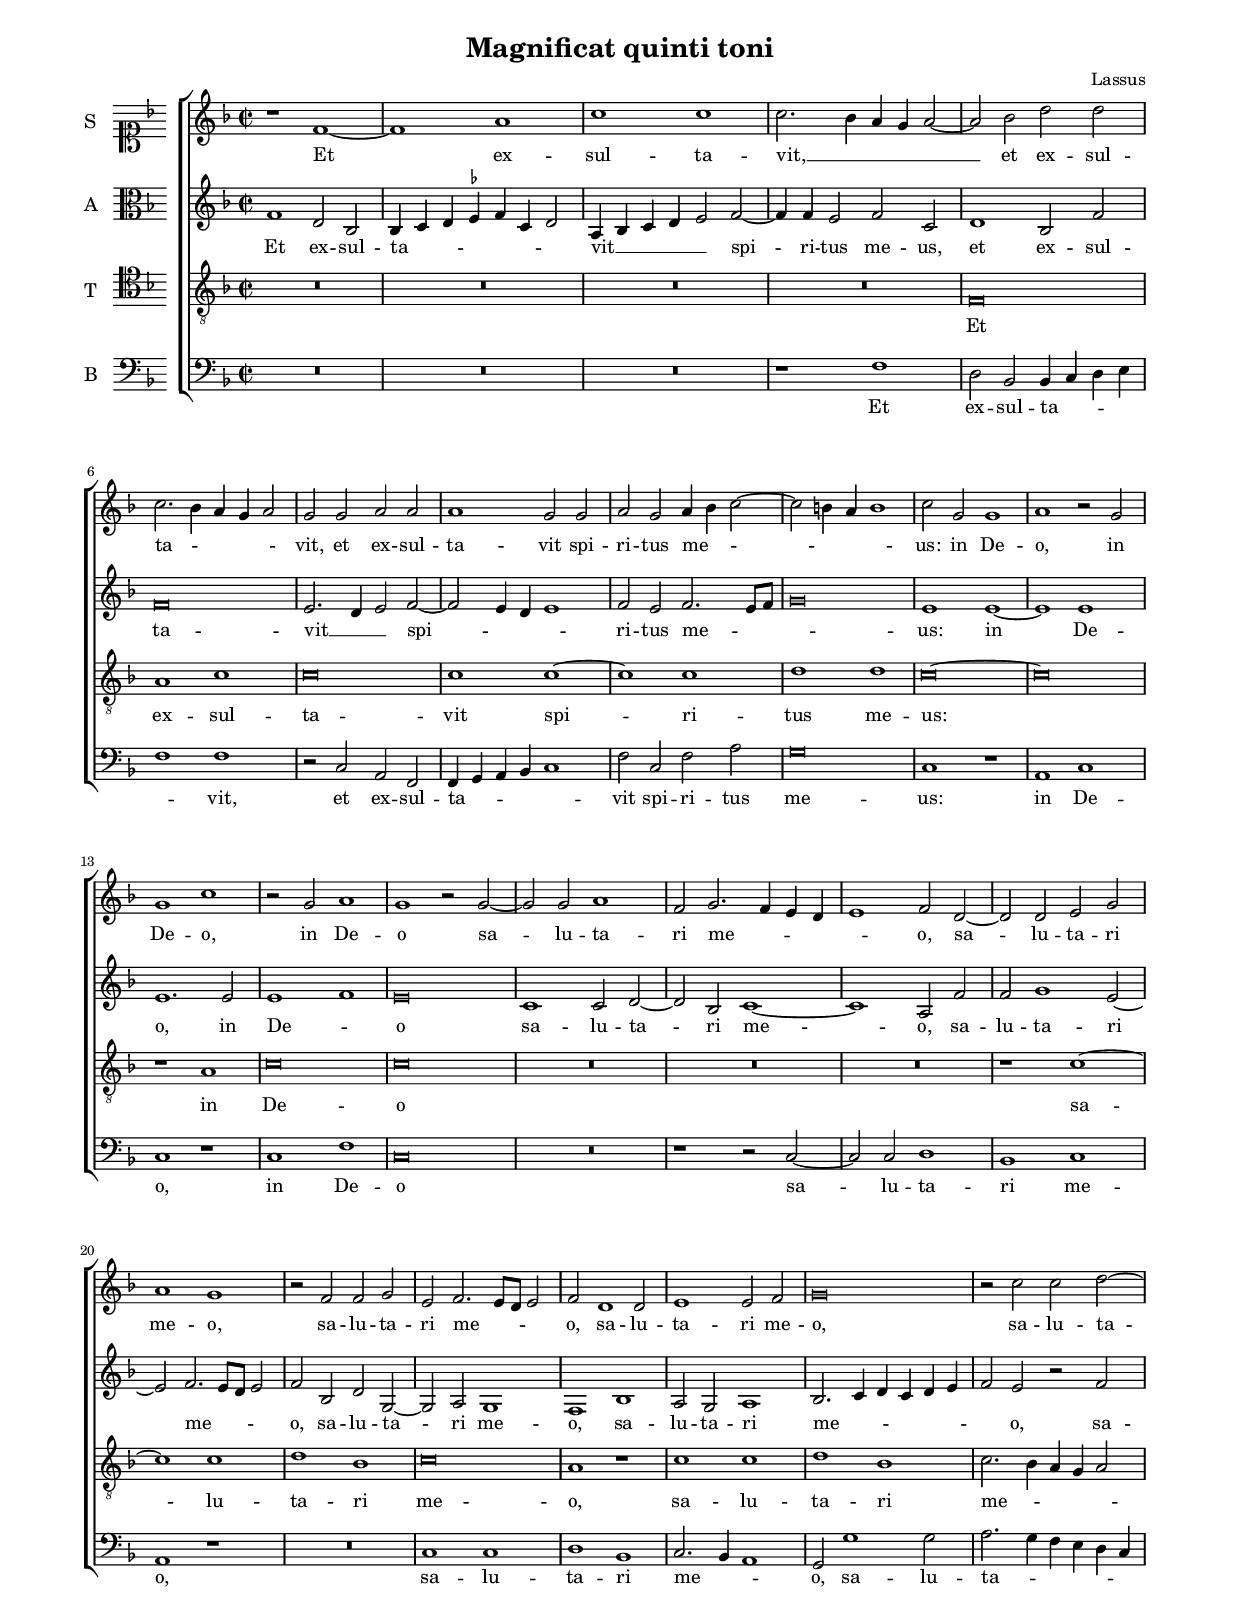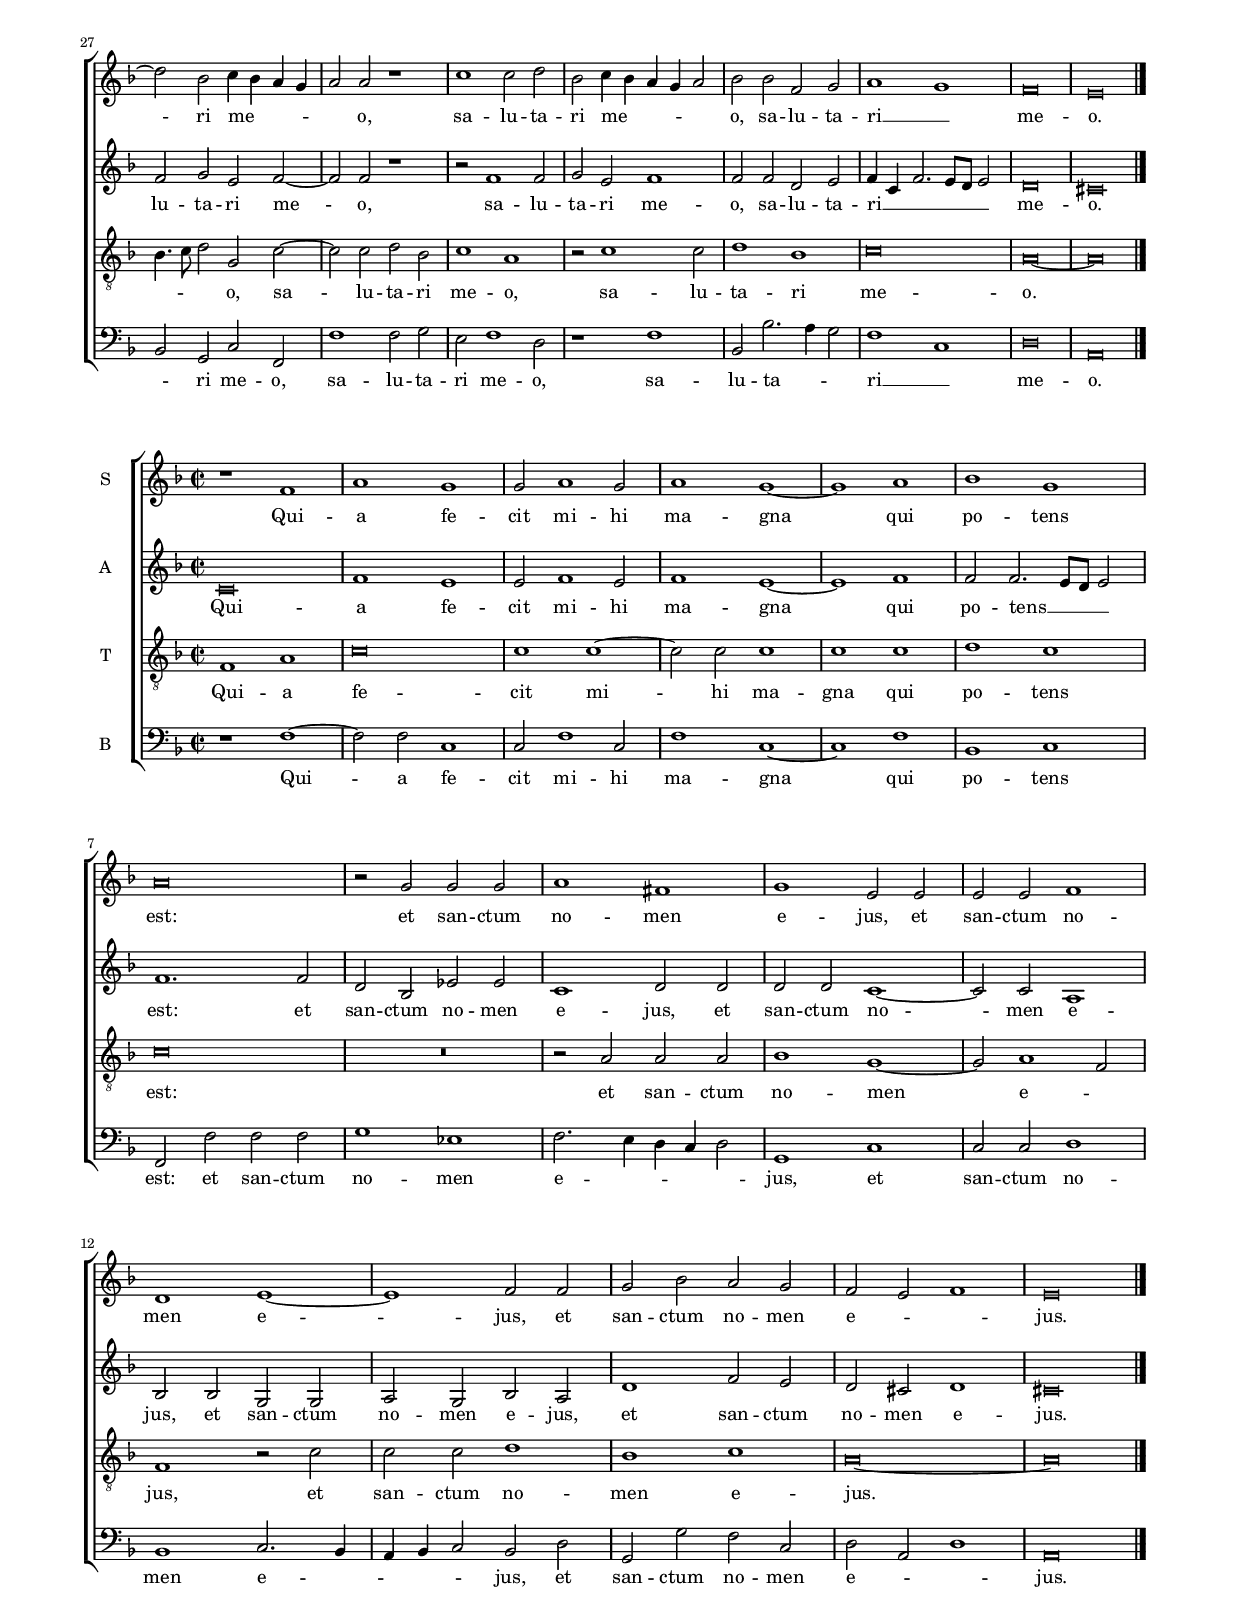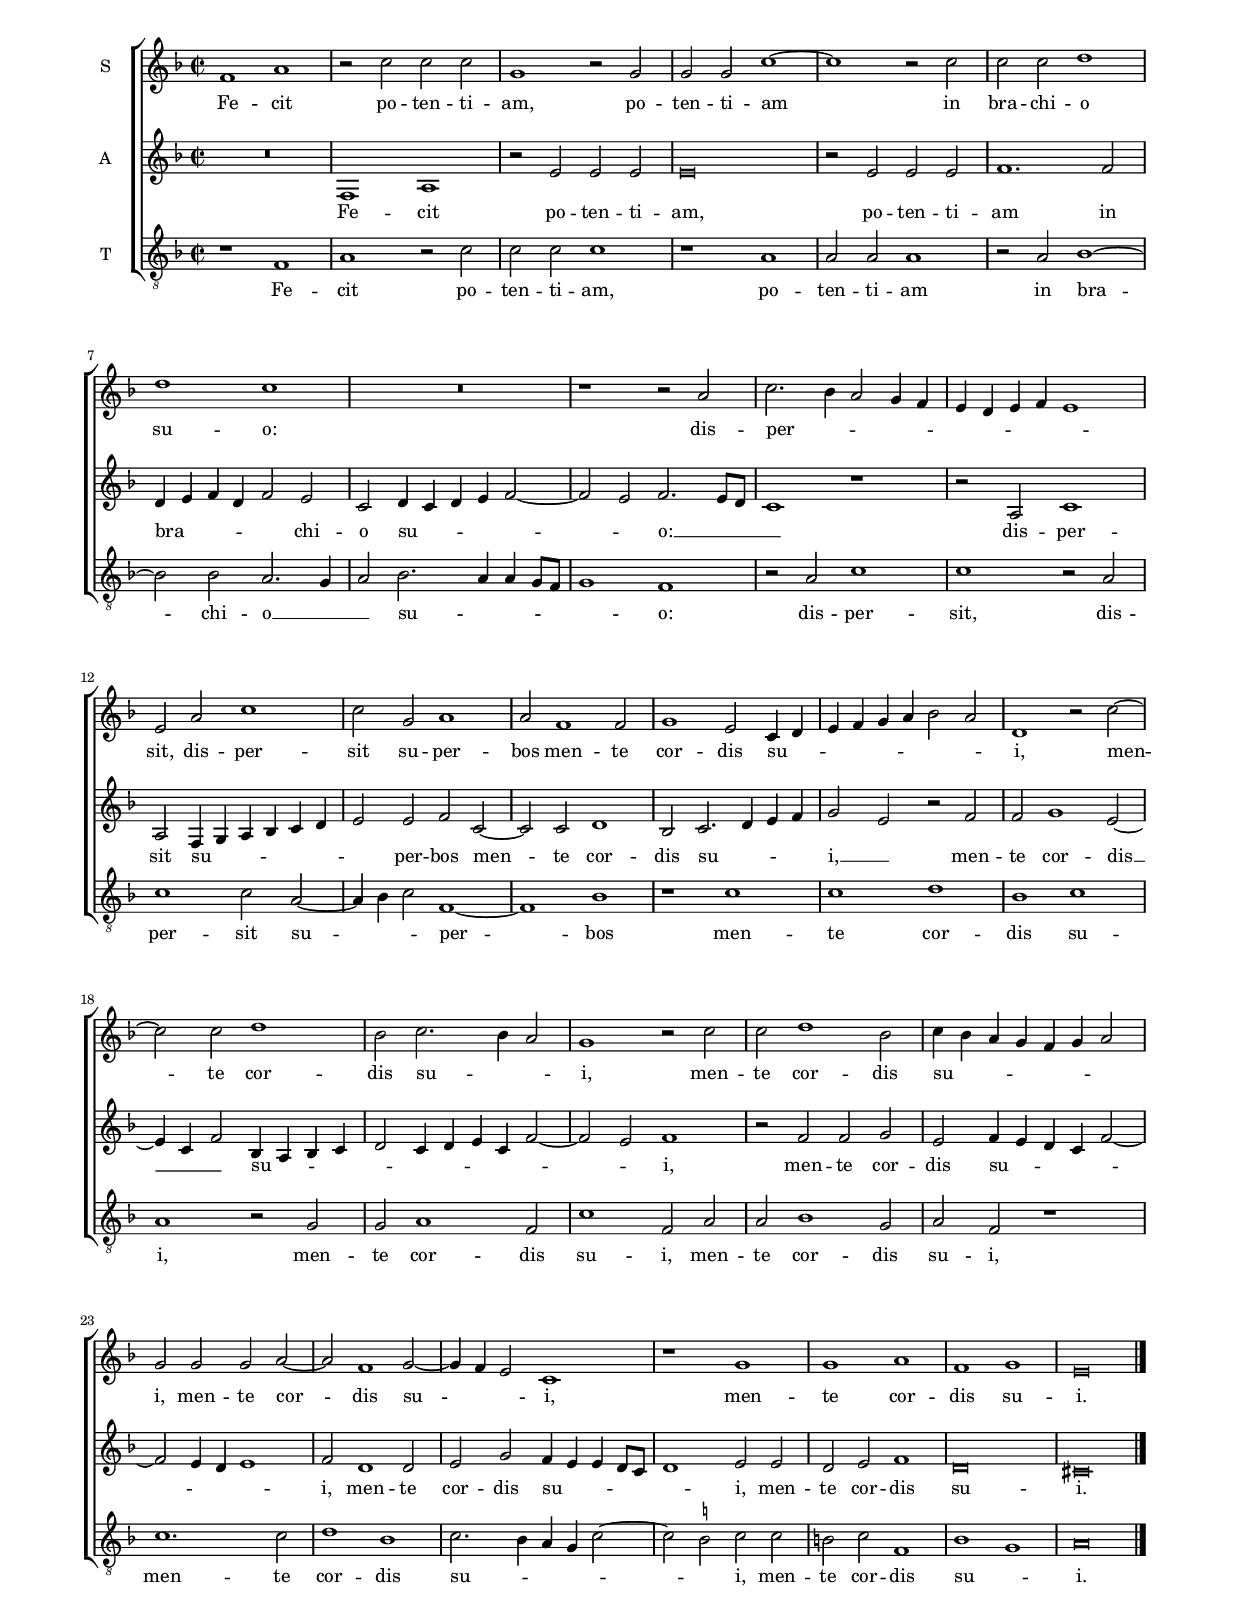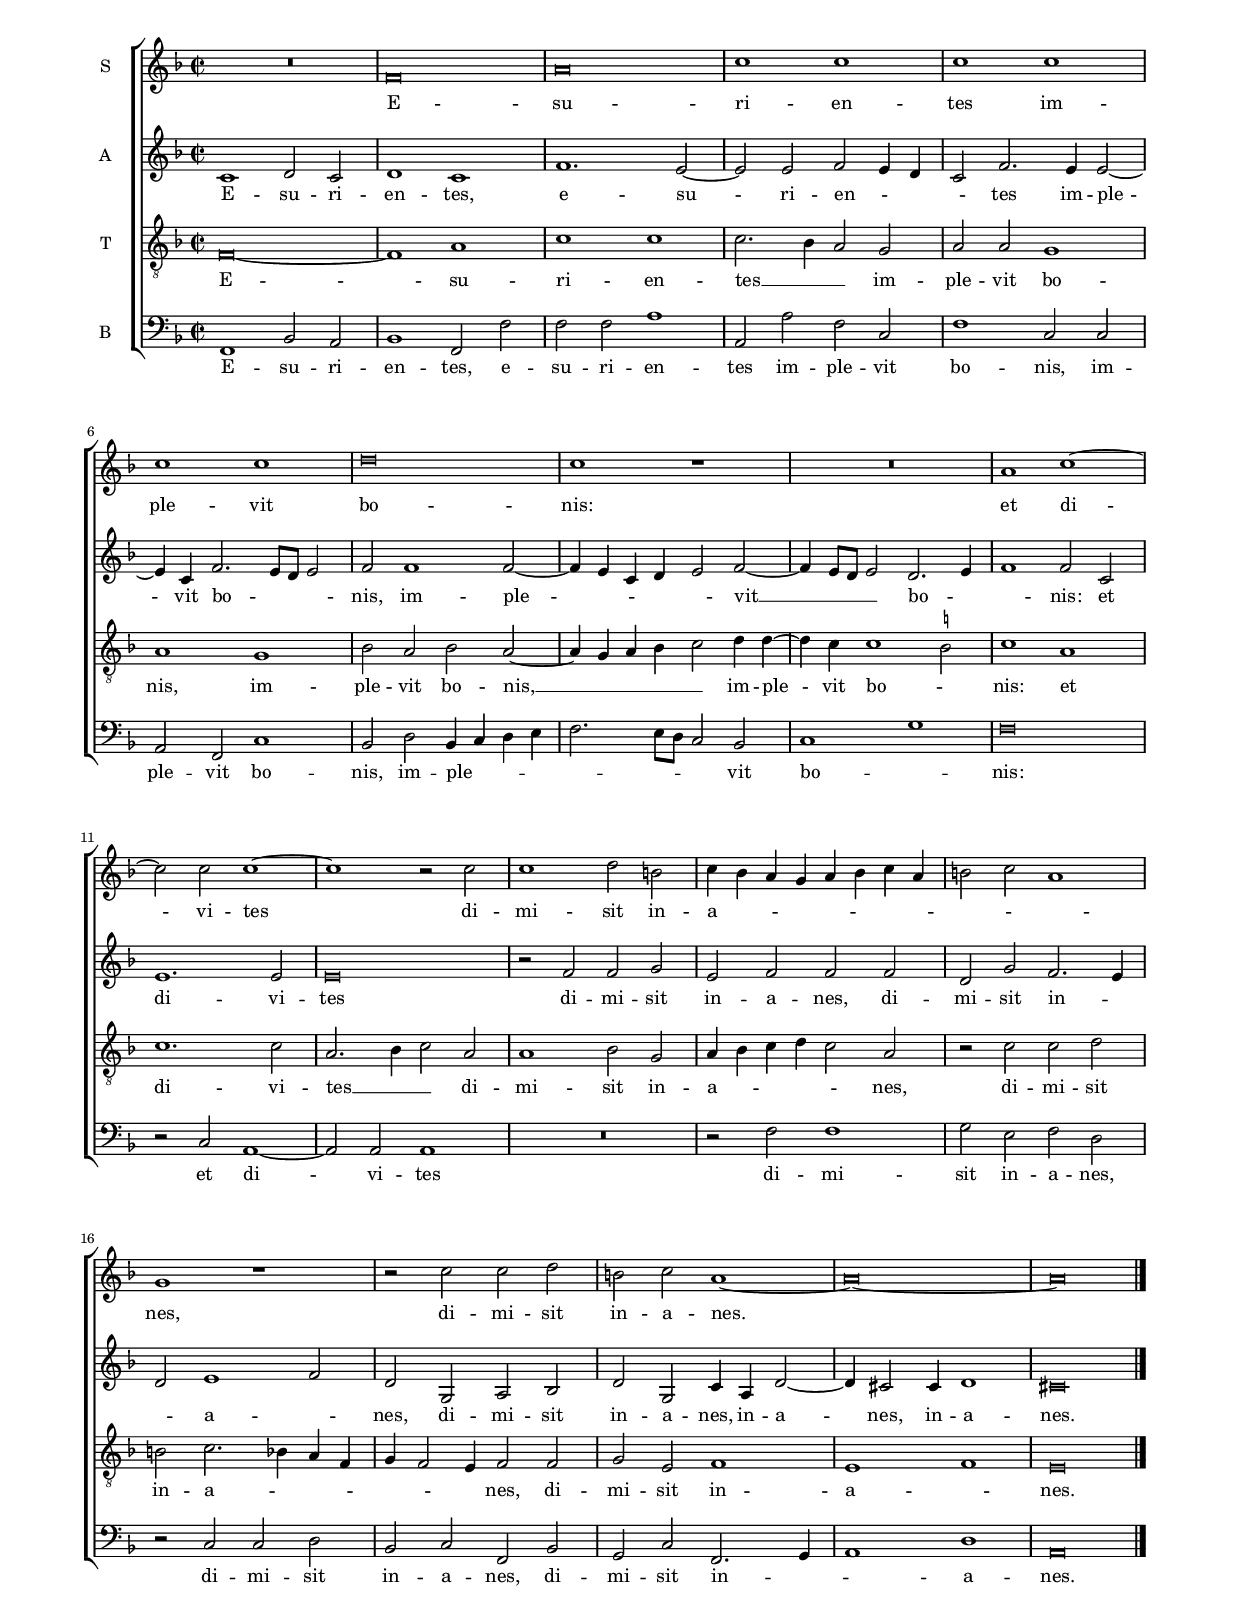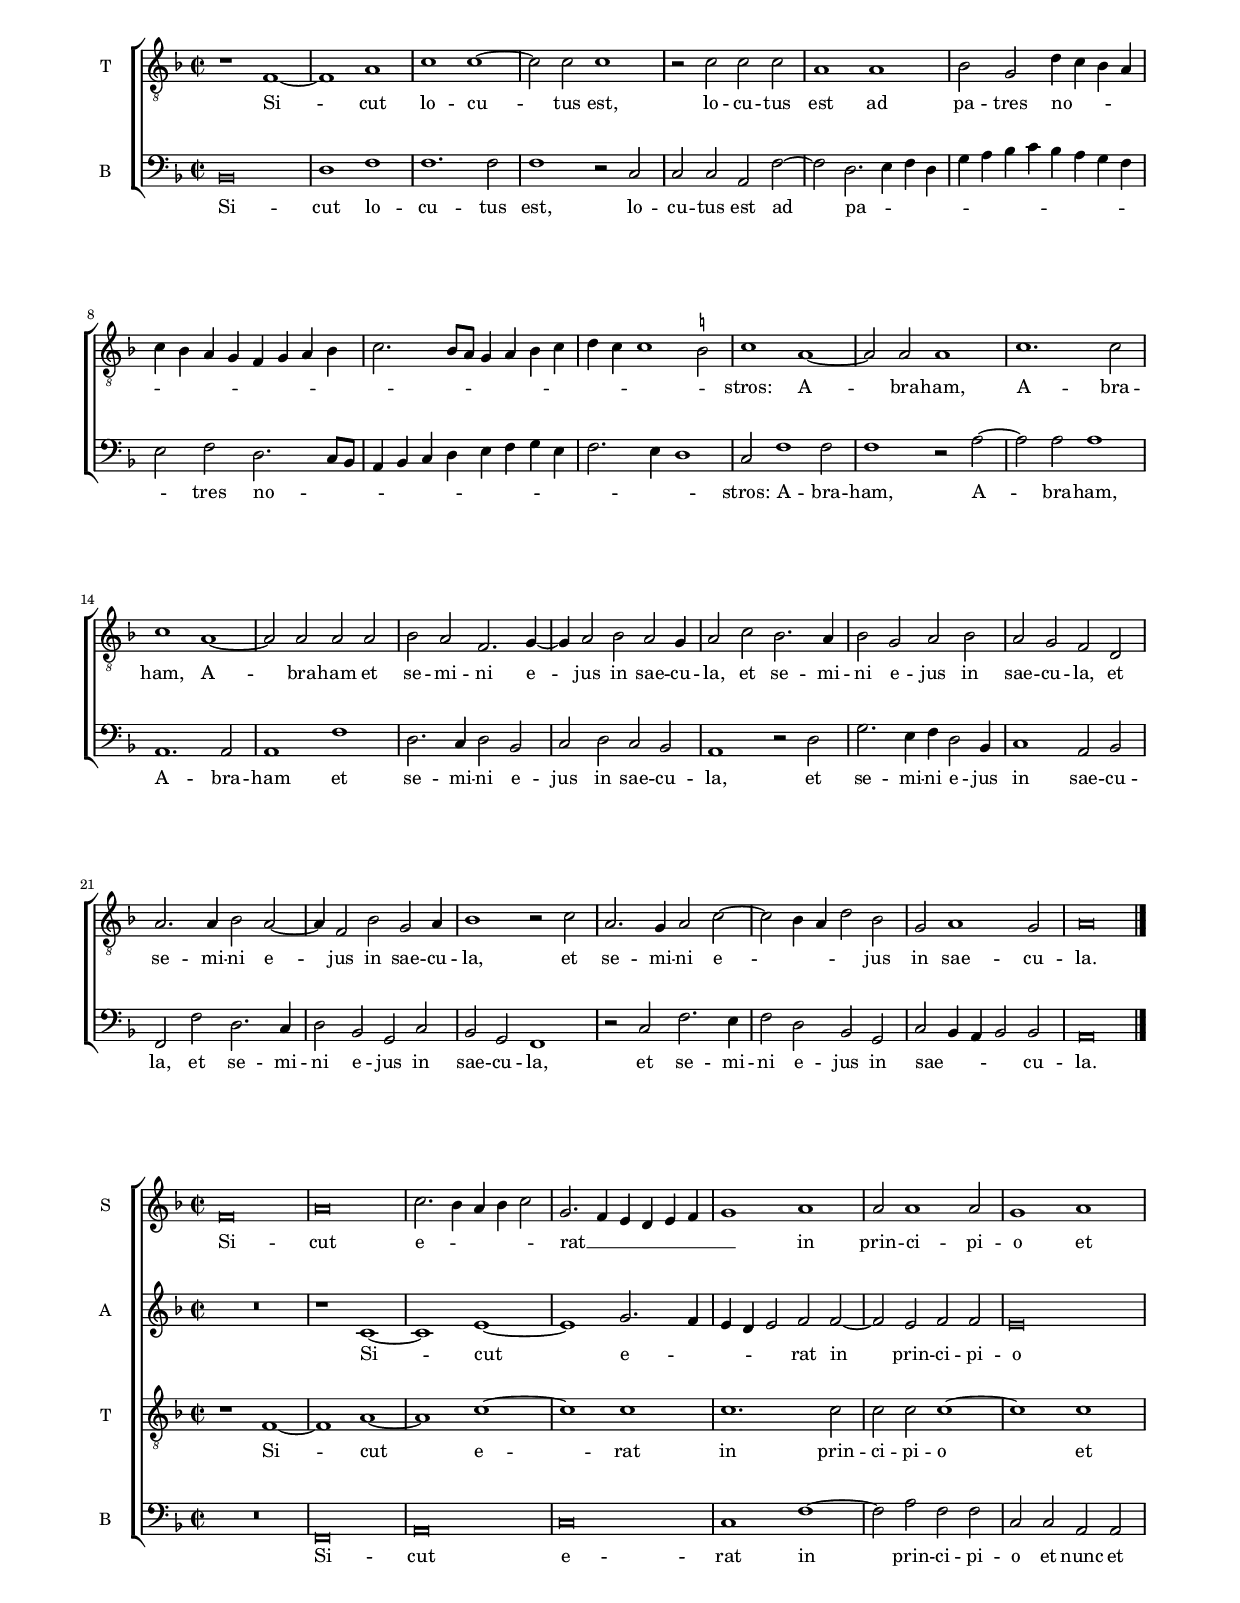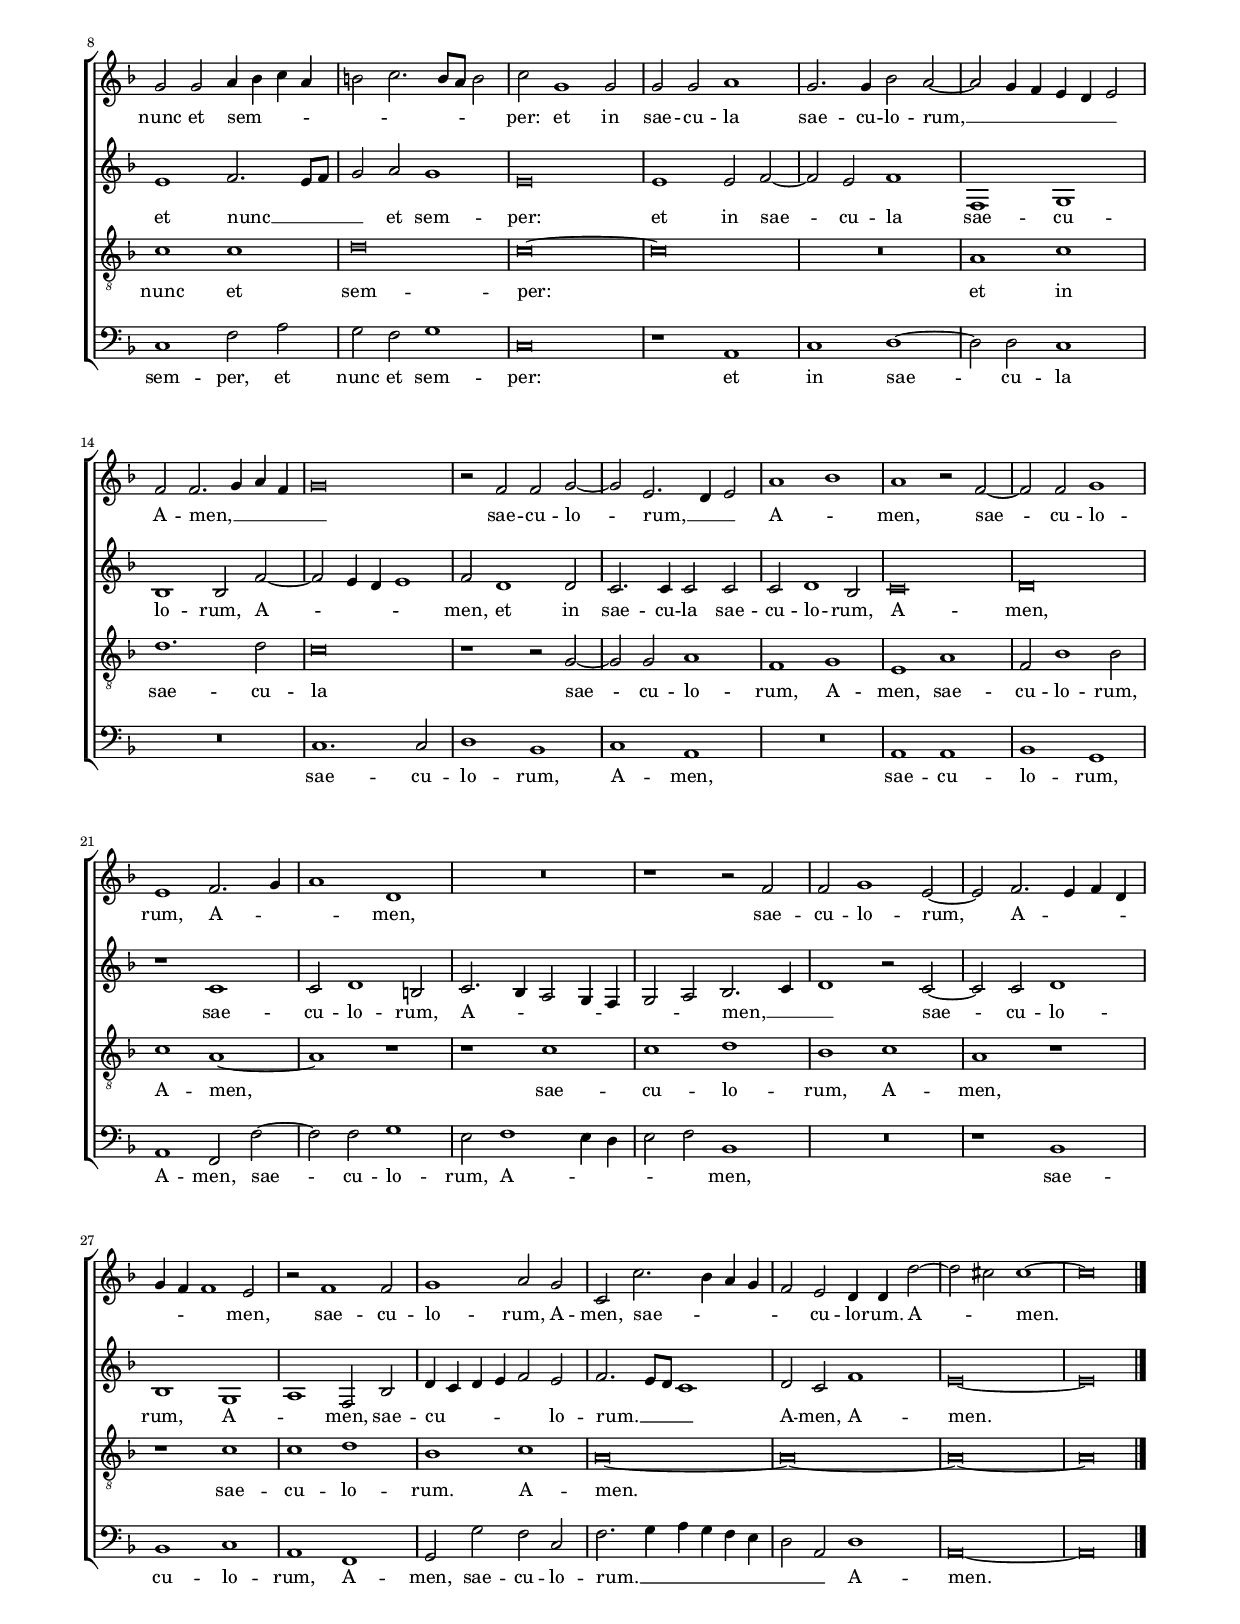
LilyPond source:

\version "2.18.2"
\include "deutsch.ly"
#(set-global-staff-size 15)
#(ly:set-option 'point-and-click #f)


\header
{
  title="Magnificat quinti toni"
  composer="Lassus"
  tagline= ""
}
	
	ficta = { \once \set suggestAccidentals = ##t }
	
	forget = #(define-music-function (parser location music) (ly:music?) #{
		\accidentalStyle forget
		$music
		\accidentalStyle default
		#})
	
	m = \melisma
	me = \melismaEnd


\paper
	{
	top-margin = 1.4 \cm
	bottom-margin = 1.8 \cm
	left-margin = 1.6 \cm
	right-margin = 1.6 \cm
	ragged-bottom = ##f
	ragged-last-bottom = ##f
	print-page-number = ##f
	score-system-spacing = #'((basic-distance . 18) (minimum-distance . 14) (padding . 6) (strechability . 250))
	system-system-spacing = #'((basic-distance . 18) (minimum-distance . 14) (padding . 6) (strechability . 250))
%	scoreTitleMarkup = \markup { \fill-line  { \null \fontsize #2 \bold \fromproperty #'header:piece \fromproperty #'header:opus } }
%	systems-per-page = 3
	min-systems-per-page = 4
%	page-count = 6
%	oddHeaderMarkup = \markup { \fill-line { \null \null \column \right-align { \fontsize #1 \fromproperty #'page:page-number-string \null } } }
%	evenHeaderMarkup = \markup { \column \right-align { \fontsize #1 \fromproperty #'page:page-number-string \null } }
	}

global = {
	\key f \major
	\time 2/2 \set Score.measureLength = #(ly:make-moment 2/1)
	}
	

incipitcantus = \markup { \score {
	{
	\set Staff.instrumentName = \markup { \fontsize #1 "S" }
	\key f \major
	\clef soprano
	s4 \bar ""
	}
	\layout  {
	raggedright = ##t
	indent = 0.7 \cm
	line-width = 1.6 \cm
	\context { \Staff \remove Time_signature_engraver }
	\override Staff.Clef.Y-extent = #'(0 . 0)
	}} \hspace #1 }
      
      
incipitaltus = \markup { \score {
	{
	\set Staff.instrumentName = \markup { \fontsize #1 "A" }
	\key f \major
	\clef alto
	s4 \bar ""
	}
	\layout  {
	raggedright = ##t
	indent = 0.7 \cm
	line-width = 1.6 \cm
	\context { \Staff \remove Time_signature_engraver }
	\override Staff.Clef.Y-extent = #'(0 . 0)
	}} \hspace #1 }


incipittenor = \markup { \score {
	{
	\set Staff.instrumentName = \markup { \fontsize #1 "T" }
	\key f \major
	\clef tenor
	s4 \bar ""
	}
	\layout  {
	raggedright = ##t
	indent = 0.7 \cm
	line-width = 1.6 \cm
	\context { \Staff \remove Time_signature_engraver }
	\override Staff.Clef.Y-extent = #'(0 . 0)
	}} \hspace #1 }
     
      
incipitbassus = \markup { \score {
	{
	\set Staff.instrumentName = \markup { \fontsize #1 "B" }
	\key f \major
	\clef bass
	s4 \bar ""
	}
	\layout  {
	raggedright = ##t
	indent = 0.7 \cm
	line-width = 1.6 \cm
	\context { \Staff \remove Time_signature_engraver }
	\override Staff.Clef.Y-extent = #'(0 . 0)
	}} \hspace #1 }


cantus =  \relative c''
	{
	r1 f,~ \noBreak
	f1 a \noBreak
	c1 c \noBreak
	c2.b4 a g a2~ \noBreak
%5
	a2 b d d |
	c2. b4 a g a2 \noBreak
	g2 g a a \noBreak
	a1 g2 g \noBreak
	a2 g a4 b c2~ \noBreak
%10
	c2 h4 a h1 | \noBreak
	c2 g g1 \noBreak
	a1 r2 g
	g1 c \noBreak
	r2 g a1 \noBreak
%15
	g1 r2 g~ | \noBreak
	g2 g a1 \noBreak
	f2 g2. f4 e d \noBreak
	e1 f2 d~ \noBreak
	d2 d e g
%20
	a1 g | \noBreak
	r2 f f g \noBreak
	e2 f2. e8 d e2 \noBreak
	f2 d1 d2 \noBreak
	e1 e2 f \noBreak
%25
	g\breve | \noBreak
	r2 c c d~
	d2 b c4 b a g \noBreak
	a2 a r1 \noBreak
	c1 c2 d \noBreak
%30
	b2 c4 b a g a2 \noBreak
	b2 b f g \noBreak
	a1 g \noBreak
	f\breve \noBreak
	e\breve \bar "|." |
	}


altus =  \relative c'
       {
	f1 d2 b
	b4 c d \ficta es f c d2
	a4 b c d e2 f~
	f4 f e2 f c
%5
	d1 b2 f' |
	f\breve
	e2. d4 e2 f~
	f2 e4 d e1
	f2 e f2. e8 f
%10
	g\breve |
	e1 e~
	e1 e
	e1. e2
	e1 f
%15
	e\breve |
	c1 c2 d~
	d2 b c1~
	c1 a2 f'
	f2 g1 e2~
%20
	e2 f2. e8 d e2 |
	f2 b, d g,~
	g2 a g1
	f1 b
	a2 g a1
%25
	b2. c4 d c d e |
	f2 e r f
	f2 g e f~
	f2 f r1
	r2 f1 f2
%30
	g2 e f1 |
	f2 f d e
	f4 c f2. e8 d e2
	d\breve
	cis\breve |
	}


tenor =  \relative c'
	{
	R\breve
	R\breve
	R\breve
	R\breve
%5
	f,\breve |
	a1 c
	c\breve
	c1 c~
	c1 c
%10
	d1 d |
	c\breve~
	c\breve
	r1 a
	c\breve
%15
	c\breve |
	R\breve
	R\breve
	R\breve
	r1 c~
%20
	c1 c
	d1 b
	c\breve
	a1 r
	c1 c
%25
	d1 b |
	c2. b4 a g a2
	b4. c8 d2 g, c~
	c2 c d b
	c1 a
%30
	r2 c1 c2 |
	d1 b
	c\breve
	a\breve~
	a\breve |
	}


bassus  =  \relative c
	{
	R\breve
	R\breve
	R\breve
	r1 f
%5
	d2 b b4 c d e |
	f1 f
	r2 c a f
	f4 g a b c1
	f2 c f a
%10
	g\breve |
	c,1 r
	a1 c
	c1 r
	c1 f
%15
	c\breve |
	R\breve
	r1 r2 c~
	c2 c d1
	b1 c
%20
	a1 r |
	R\breve
	c1 c
	d1 b
	c2. b4 a1
%25
	g2 g'1 g2 |
	a2. g4 f e d c
	b2 g c f,
	f'1 f2 g
	e2 f1 d2
%30
	r1 f |
	b,2 b'2. a4 g2
	f1 c
	d\breve
	a\breve |
	}


lyricscantus = \lyricmode {
	Et ex -- sul -- ta -- vit, __ _ _ _ _
	et ex -- sul -- ta -- _ _ _ _ vit,
	et ex -- sul -- ta -- vit spi -- ri -- tus me -- _ _ _ _ _ us:
	in De -- o,
	in De -- o,
	in De -- o
	sa -- lu -- ta -- ri me -- _ _ _ _ o,
	sa -- lu -- ta -- ri me -- o,
	sa -- lu -- ta -- ri me -- _ _ _ o,
	sa -- lu -- ta -- ri me -- o,
	sa -- lu -- ta -- ri me -- _ _ _ _ o,
	sa -- lu -- ta -- ri me -- _ _ _ _ o,
	sa -- lu -- ta -- ri __ _ me -- o.
	}


lyricsaltus = \lyricmode {
	Et ex -- sul -- ta -- _ _ _ _ _ _ vit __ _ _ _ _ spi -- ri -- tus me -- us,
	et ex -- sul -- ta -- vit __ _ _ spi -- _ _ _ ri -- tus me -- _ _ _ us:
	in De -- o,
	in De -- _ o
	sa -- lu -- ta -- ri me -- o,
	sa -- lu -- ta -- ri me -- _ _ _ o,
	sa -- lu -- ta -- ri me -- o,
	sa -- lu -- ta -- ri me -- _ _ _ _ _ _ o,
	sa -- lu -- ta -- ri me -- o,
	sa -- lu -- ta -- ri me -- o,
	sa -- lu -- ta -- ri __ _ _ _ _ _ me -- o.
	}


lyricstenor = \lyricmode {
	Et ex -- sul -- ta -- vit spi -- ri -- tus me -- us:
	in De -- o
	sa -- lu -- ta -- ri me -- o,
	sa -- lu -- ta -- ri me -- _ _ _ _ _ _ _ o,
	sa -- lu -- ta -- ri me -- o,
	sa -- lu -- ta -- ri me -- o.
	}


lyricsbassus = \lyricmode {
	Et ex -- sul -- ta -- _ _ _ _ vit,
	et ex -- sul -- ta -- _ _ _ _ vit spi -- ri -- tus me -- us:
	in De -- o,
	in De -- o
	sa -- lu -- ta -- ri me -- o,
	sa -- lu -- ta -- ri me -- _ _ o,
	sa -- lu -- ta -- _ _ _ _ _ _ ri me -- o,
	sa -- lu -- ta -- ri me -- o,
	sa -- lu -- ta -- _ _ ri __ _ me -- o.
	}


\score
{  
	% \transpose {
	\new ChoirStaff \with { \override StaffGrouper.staff-staff-spacing.basic-distance = #12 }
	<<

	\new Staff << \global
	\new Voice="v1" {
		\set Staff.instrumentName=\incipitcantus
		\set Staff.midiInstrument = "reed organ"
		\clef violin
		\cantus }
	\new Lyrics \lyricsto "v1" {\lyricscantus }
	>>


	\new Staff << \global
	\new Voice="v2" {
		\set Staff.instrumentName=\incipitaltus
		\set Staff.midiInstrument = "reed organ"
		\clef violin 
		\altus}
	\new Lyrics \lyricsto "v2" {\lyricsaltus }
	>>


	\new Staff << \global
	\new Voice="v3" {
		\set Staff.instrumentName=\incipittenor
		\set Staff.midiInstrument = "reed organ"
		\clef "G_8"
		\tenor }
	\new Lyrics \lyricsto "v3" {\lyricstenor }
	>>


	\new Staff << \global
	\new Voice="v4" {
		\set Staff.instrumentName=\incipitbassus
		\set Staff.midiInstrument = "reed organ"
		\clef bass
		\bassus }
	\new Lyrics \lyricsto "v4" {\lyricsbassus}
	>>

	>>
	% } % transpose

	\layout
	{
	indent = 1.6 \cm
%	\context { \Lyrics \override VerticalAxisGroup.nonstaff-relatedstaff-spacing.padding = #2 }
	\context { \Staff \override TimeSignature.break-visibility = #end-of-line-invisible }
%	\context { \Staff \override InstrumentName.X-offset = #'-25 }
	\context { \Score \override BarNumber.padding = #2 }
	\context { \Voice \override NoteHead.style = #'baroque }
	}


\midi
	{
    	\tempo 2 = 90
	}

}

%%%%%%%%%%%%%%%%%%%%   2. QUIA FECIT MIHI MAGNA


global = {
	\key f \major
	\time 2/2 \set Score.measureLength = #(ly:make-moment 2/1)
	}


cantus =  \relative c''
	{
	r1 f,
	a1 g
	g2 a1 g2
	a1 g~
%5
	g1 a |
	b1 g
	a\breve
	r2 g g g
	a1 fis
%10
	g1 e2 e |
	e2 e f1
	d1 e~
	e1 f2 f
	g2 b a g
%15
	f2 e f1 |
	e\breve \bar "|." | \pageBreak
	}


altus =  \relative c'
        {
	c\breve
	f1 e
	e2 f1 e2
	f1 e~
%5
	e1 f |
	f2 f2. e8 d e2
	f1. f2
	d2 b es es
	c1 d2 d
%10
	d2 d c1~ |
	c2 c a1
	b2 b g g
	a2 g b a
	d1 f2 e
%15
	d2 cis d1 |
	cis\breve |
	}


tenor =  \relative c'
	{
	f,1 a
	c\breve
	c1 c~
	c2 c c1
%5
	c1 c |
	d1 c
	c\breve
	R\breve
	r2 a a a
%10
	b1 g~ |
	g2 a1 f2
	f1 r2 c'
	c2 c d1
	b1 c
%15
	a\breve~
	a\breve |
	}


bassus  =  \relative c
	{
	r1 f~
	f2 f c1
	c2 f1 c2
	f1 c~
%5
	c1 f |
	b,1 c
	f,2 f' f f
	g1 es
	f2. e4 d c d2
%10
	g,1 c |
	c2 c d1
	b1 c2. b4
	a4 b c2 b d
	g,2 g' f c
%15
	d2 a d1 |
	a\breve |
	}


lyricscantus = \lyricmode {
	Qui -- a fe -- cit mi -- hi ma -- gna qui po -- tens est:
	et san -- ctum no -- men e -- jus,
	et san -- ctum no -- men e -- jus,
	et san -- ctum no -- men e -- _ _ jus.
	}


lyricsaltus = \lyricmode {
	Qui -- a fe -- cit mi -- hi ma -- gna qui po -- tens __ _ _ _ est:
	et san -- ctum no -- men e -- jus,
	et san -- ctum no -- men e -- jus,
	et san -- ctum no -- men e -- jus,
	et san -- ctum no -- men e -- jus.
	}


lyricstenor = \lyricmode {
	Qui -- a fe -- cit mi -- hi ma -- gna qui po -- tens est:
	et san -- ctum no -- men e -- _ jus,
	et san -- ctum no -- men e -- jus.
	}


lyricsbassus = \lyricmode {
	Qui -- a fe -- cit mi -- hi ma -- gna qui po -- tens est:
	et san -- ctum no -- men e -- _ _ _ _ jus,
	et san -- ctum no -- men e -- _ _ _ _ jus,
	et san -- ctum no -- men e -- _ _ jus.
	}


\score
{  
	% \transpose {
	\new ChoirStaff \with { \override StaffGrouper.staff-staff-spacing.basic-distance = #12 }
	<<

	\new Staff <<\global
	\new Voice="v1" {
	  \set Staff.instrumentName="S"
		\set Staff.midiInstrument = "reed organ"
		\clef violin
		\cantus }
	\new Lyrics \lyricsto "v1" {\lyricscantus }
	>>


	\new Staff << \global
	\new Voice="v2" {
	  \set Staff.instrumentName="A"
		\set Staff.midiInstrument = "reed organ"
		\clef violin 
		\altus}
	\new Lyrics \lyricsto "v2" {\lyricsaltus }
	>>


	\new Staff <<\global
	\new Voice="v3" {
	  \set Staff.instrumentName="T"
		\set Staff.midiInstrument = "reed organ"
		\clef "G_8"
		\tenor }
	\new Lyrics \lyricsto "v3" {\lyricstenor }
	>>


	\new Staff <<\global
	\new Voice="v4" {
	  \set Staff.instrumentName="B"
		\set Staff.midiInstrument = "reed organ"
		\clef bass
		\bassus }
	\new Lyrics \lyricsto "v4" {\lyricsbassus}
	>>
	
	>>
	% } % transpose

	\layout
	{
	indent = 0.8 \cm
%	\context { \Lyrics \override VerticalAxisGroup.nonstaff-relatedstaff-spacing.padding = #2 }
	\context { \Staff \override TimeSignature.break-visibility = #end-of-line-invisible }
%	\context { \Staff \override InstrumentName.X-offset = #'-25 }
	\context { \Score \override BarNumber.padding = #2 }
	\context { \Voice \override NoteHead.style = #'baroque }
	}

\midi
	{
    	\tempo 2 = 90
	}
	
}


%%%%%%%%%%%%%%%%%%%%   3. FECIT POTENTIAM


global = {
	\key f \major
	\time 2/2 \set Score.measureLength = #(ly:make-moment 2/1)
	}


cantus =  \relative c''
	{
	f,1 a
	r2 c c c
	g1 r2 g
	g2 g c1~
%5
	c1 r2 c |
	c2 c d1
	d1 c
	R\breve
	r1 r2 a
%10
	c2. b4 a2 g4 f |
	e4 d e f e1
	e2 a c1
	c2 g a1
	a2 f1 f2
%15
	g1 e2 c4 d |
	e4 f g a b2 a
	d,1 r2 c'~
	c2 c d1
	b2 c2. b4 a2
%20
	g1 r2 c |
	c2 d1 b2
	c4 b a g f g a2
	g2 g g a~
	a2 f1 g2~
%25
	g4 f e2 c1 |
	r1 g'
	g1 a
	f1 g
	e\breve \bar "|." | \pageBreak
	}


altus =  \relative c'
        {
	R\breve
	f,1 a
	r2 e' e e
	e\breve
%5
	r2 e e e |
	f1. f2
	d4 e f d f2 e
	c2 d4 c d e f2~
	f2 e f2. e8 d
%10
	c1 r |
	r2 a c1
	a2 f4 g a b c d
	e2 e f c~
	c2 c d1
%15
	b2 c2. d4 e f |
	g2 e r f
	f2 g1 e2~
	e4 c f2 b,4 a b c
	d2 c4 d e c f2~
%20
	f2 e f1 |
	r2 f f g
	e2 f4 e d c f2~
	f2 e4 d e1
	f2 d1 d2
%25
	e2 g f4 e e d8 c |
	d1 e2 e
	d2 e f1
	d\breve
	cis\breve |
	}


tenor =  \relative c'
	{
	r1 f,
	a1 r2 c
	c2 c c1
	r1 a
%5
	a2 a a1 |
	r2 a b1~
	b2 b a2. g4
	a2 b2. a4 a g8 f
	g1 f
%10
	r2 a c1 |
	c1 r2 a
	c1 c2 a~
	a4 b c2 f,1~
	f1 b
%15
	r1 c |
	c1 d
	b1 c
	a1 r2 g
	g2 a1 f2
%20
	c'1 f,2 a |
	a2 b1 g2
	a2 f r1
	c'1. c2
	d1 b
%25
	c2. b4 a g c2~ |
	c2 \ficta h c c
	h2 c f,1
	b1 g
	a\breve |
        }


lyricscantus = \lyricmode {
	Fe -- cit po -- ten -- ti -- am,
	po -- ten -- ti -- am
	in bra -- chi -- o su -- o:
	dis -- per -- _ _ _ _ _ _ _ _ _ sit,
	dis -- per -- sit
	su -- per -- bos
	men -- te cor -- dis su -- _ _ _ _ _ _ _ i,
	men -- te cor -- dis su -- _ _ i,
	men -- te cor -- dis su -- _ _ _ _ _ _ i,
	men -- te cor -- dis su -- _ _ i,
	men -- te cor -- dis su -- i.
	}


lyricsaltus = \lyricmode {
	Fe -- cit po -- ten -- ti -- am,
	po -- ten -- ti -- am
	in bra -- _ _ _ _ chi -- o su -- _ _ _ _ _ o: __ _ _ _
	dis -- per -- sit su -- _ _ _ _ _ _ per -- bos
	men -- te cor -- dis su -- _ _ _ i, __ _
	men -- te cor -- dis __ _ _ su -- _ _ _ _ _ _ _ _ _ _ i,
	men -- te cor -- dis su -- _ _ _ _ _ _ _ i,
	men -- te cor -- dis su -- _ _ _ _ _ i,
	men -- te cor -- dis su -- i.
	}


lyricstenor = \lyricmode {
	Fe -- cit po -- ten -- ti -- am,
	po -- ten -- ti -- am
	in bra -- chi -- o __ _ _ su -- _ _ _ _ _ o:
	dis -- per -- sit,
	dis -- per -- sit
	su -- _ _ per -- bos
	men -- te cor -- dis su -- i,
	men -- te cor -- dis su -- i,
	men -- te cor -- dis su -- i,
	men -- te cor -- dis su -- _ _ _ _ _ i,
	men -- te cor -- dis su -- _ i.
	}


\score
{  
	% \transpose {
	\new ChoirStaff \with { \override StaffGrouper.staff-staff-spacing.basic-distance = #12 }
	<<

	\new Staff <<\global
	\new Voice="v1" {
	  \set Staff.instrumentName="S"
		\set Staff.midiInstrument = "reed organ"
		\clef violin
		\cantus }
	\new Lyrics \lyricsto "v1" {\lyricscantus }
	>>


	\new Staff << \global
	\new Voice="v2" {
	  \set Staff.instrumentName="A"
		\set Staff.midiInstrument = "reed organ"
		\clef violin 
		\altus}
	\new Lyrics \lyricsto "v2" {\lyricsaltus }
	>>


	\new Staff <<\global
	\new Voice="v3" {
	  \set Staff.instrumentName="T"
		\set Staff.midiInstrument = "reed organ"
		\clef "G_8"
		\tenor }
	\new Lyrics \lyricsto "v3" {\lyricstenor }
	>>

	>>
	% } % transpose

	\layout
	{
	indent = 0.8 \cm
%	\context { \Lyrics \override VerticalAxisGroup.nonstaff-relatedstaff-spacing.padding = #1.4 }
	\context { \Staff \override TimeSignature.break-visibility = #end-of-line-invisible }
%	\context { \Staff \override InstrumentName.X-offset = #'-25 }
	\context { \Score \override BarNumber.padding = #2 }
	\context { \Voice \override NoteHead.style = #'baroque }
	}


\midi
	{
    	\tempo 2 = 90
	}
	
}


%%%%%%%%%%%%%%%%%%%%   4.  ESURIENTES


global = {
	\key f \major
	\time 2/2 \set Score.measureLength = #(ly:make-moment 2/1)
	}


cantus =  \relative c''
	{
	R\breve
	f,\breve
	a\breve
	c1 c
%5
	c1 c |
	c1 c
	d\breve
	c1 r
	R\breve
%10
	a1 c~ |
	c2 c c1~
	c1 r2 c
	c1 d2 h
	c4 b a g a b c a
%15
	h2 c a1 |
	g1 r
	r2 c c d
	h2 c a1~
	a\breve~
%20
	a\breve \bar "|." | \pageBreak
	}


altus =  \relative c'
        {
	c1 d2 c
	d1 c
	f1. e2~
	e2 e f e4 d
%5
	c2 f2. e4 e2~ |
	e4 c f2. e8 d e2
	f2 f1 f2~
	f4 e c d e2 f~
	f4 e8 d e2 d2. e4
%10
	f1 f2 c |
	e1. e2
	e\breve
	r2 f f g
	e2 f f f
%15
	d2 g f2. e4 |
	d2 e1 f2
	d2 g, a b
	d2 g, c4 a d2~
	d4 cis2 cis4 d1
%20
	cis\breve |
	}


tenor =  \relative c'
	{
	f,\breve~
	f1 a
	c1 c
	c2. b4 a2 g
%5
	a2 a g1 |
	a1 g
	b2 a b a~
	a4 g a b c2 d4 d~
	d4 c c1 \ficta h2
%10
	c1 a |
	c1. c2
	a2. b4 c2 a
	a1 b2 g
	a4 b c d c2 a
%15
	r2 c c d |
	h2 c2. b4 a f
	g4 f2 e4 f2 f
	g2 e f1
	e1 f
%20
	e\breve |
	}


bassus  =  \relative c
	{
	f,1 b2 a
	b1 f2 f'
	f2 f a1
	a,2 a' f c
%5
	f1 c2 c |
	a2 f c'1
	b2 d b4 c d e
	f2. e8 d c2 b
	c1 g'
%10
	f\breve |
	r2 c a1~
	a2 a a1
	R\breve
	r2 f' f1
%15
	g2 e f d |
	r2 c c d
	b2 c f, b
	g2 c f,2. g4
	a1 d
%20
	a\breve |
	}


lyricscantus = \lyricmode {
	E -- su -- ri -- en -- tes im -- ple -- vit bo -- nis:
	et di -- vi -- tes
	di -- mi -- sit in -- a -- _ _ _ _ _ _ _ _ _ _ nes,
	di -- mi -- sit in -- a -- nes.
	}


lyricsaltus = \lyricmode {
	E -- su -- ri -- en -- tes,
	e -- su -- ri -- en -- _ _ _ tes im -- ple -- vit bo -- _ _ _ nis,
	im -- ple -- _ _ _ _ vit __ _ _ _ bo -- _ _ nis:
	et di -- vi -- tes
	di -- mi -- sit in -- a -- nes,
	di -- mi -- sit in -- _ _ a -- _ nes,
	di -- mi -- sit in -- a -- nes,
	in -- a -- nes,
	in -- a -- nes.
	}


lyricstenor = \lyricmode {
	E -- su -- ri -- en -- tes __ _ _ im -- ple -- vit bo -- nis,
	im -- ple -- vit bo -- nis, __ _ _ _ _
	im -- ple -- vit bo -- _ nis:
	et di -- vi -- tes __ _ _
	di -- mi -- sit in -- a -- _ _ _ _ nes,
	di -- mi -- sit in -- a -- _ _ _ _ _ _ nes,
	di -- mi -- sit in -- a -- _ nes.
	}


lyricsbassus = \lyricmode {
	E -- su -- ri -- en -- tes,
	e -- su -- ri -- en -- tes
	im -- ple -- vit bo -- nis,
	im -- ple -- vit bo -- nis,
	im -- ple -- _ _ _ _ _ _ _ vit bo -- _ nis:
	et di -- vi -- tes
	di -- mi -- sit in -- a -- nes,
	di -- mi -- sit in -- a -- nes,
	di -- mi -- sit in -- _ _ a -- nes.
	}


\score
{  
	% \transpose {
	\new ChoirStaff \with { \override StaffGrouper.staff-staff-spacing.basic-distance = #12 }
	<<

	\new Staff <<\global
	\new Voice="v1" {
	  \set Staff.instrumentName="S"
		\set Staff.midiInstrument = "reed organ"
		\clef violin
		\cantus }
	\new Lyrics \lyricsto "v1" {\lyricscantus }
	>>


	\new Staff << \global
	\new Voice="v2" {
	  \set Staff.instrumentName="A"
		\set Staff.midiInstrument = "reed organ"
		\clef violin 
		\altus}
	\new Lyrics \lyricsto "v2" {\lyricsaltus }
	>>


	\new Staff <<\global
	\new Voice="v3" {
	  \set Staff.instrumentName="T"
		\set Staff.midiInstrument = "reed organ"
		\clef "G_8"
		\tenor }
	\new Lyrics \lyricsto "v3" {\lyricstenor }
	>>


	\new Staff <<\global
	\new Voice="v4" {
	  \set Staff.instrumentName="B"
		\set Staff.midiInstrument = "reed organ"
		\clef bass
		\bassus }
	\new Lyrics \lyricsto "v4" {\lyricsbassus}
	>>
	
	>>
	% } % transpose

	\layout
	{
	indent = 0.8 \cm
%	\context { \Lyrics \override VerticalAxisGroup.nonstaff-relatedstaff-spacing.padding = #2 }
	\context { \Staff \override TimeSignature.break-visibility = #end-of-line-invisible }
%	\context { \Staff \override InstrumentName.X-offset = #'-25 }
	\context { \Score \override BarNumber.padding = #2 }
	\context { \Voice \override NoteHead.style = #'baroque }
	}


\midi
	{
    	\tempo 2 = 90
	}

}


%%%%%%%%%%%%%%%%%%%%   5. SICUT LOCUTUS EST AD PATRES NOSTROS


global = {
	\key f \major
	\time 2/2 \set Score.measureLength = #(ly:make-moment 2/1)
	}


tenor =  \relative c'
	{
	r1 f,~
	f1 a
	c1 c~
	c2 c c1
%5
	r2 c c c |
	a1 a
	b2 g d'4 c b a
	c4 b a g f g a b
	c2. b8 a g4 a b c
%10
	d4 c c1 \ficta h2 |
	c1 a~
	a2 a a1
	c1. c2
	c1 a~
%15
	a2 a a a |
	b2 a f2. g4~
	g4 a2 b a g4
	a2 c b2. a4
	b2 g a b
%20
	a2 g f d |
	a'2. a4 b2 a~
	a4 f2 b g a4
	b1 r2 c
	a2. g4 a2 c~
%25
	c2 b4 a d2 b |
	g2 a1 g2
	a\breve \bar "|." |
	}


bassus  =  \relative c
	{
	b\breve
	d1 f
	f1. f2
	f1 r2 c
%5
	c2 c a f'~ |
	f2 d2. e4 f d
	g4 a b c b a g f
	e2 f d2. c8 b
	a4 b c d e f g e
%10
	f2. e4 d1 |
	c2 f1 f2
	f1 r2 a~
	a2 a a1
	a,1. a2
%15
	a1 f' |
	d2. c4 d2 b
	c2 d c b
	a1 r2 d
	g2. e4 f d2 b4
%20
	c1 a2 b |
	f2 f' d2. c4
	d2 b g c
	b2 g f1
	r2 c' f2. e4
%25
	f2 d b g |
	c2 b4 a b2 b
	a\breve |
	}


lyricstenor = \lyricmode {
	Si -- cut lo -- cu -- tus est,
	lo -- cu -- tus est
	ad pa -- tres no -- _ _ _ _ _ _ _ _ _ _ _ _ _ _ _ _ _ _ _ _ _ _ stros:
	A -- bra -- ham,
	A -- bra -- ham,
	A -- bra -- ham
	et se -- mi -- ni e -- jus in sae -- cu -- la,
	et se -- mi -- ni e -- jus in sae -- cu -- la,
	et se -- mi -- ni e -- jus in sae -- cu -- la,
	et se -- mi -- ni e -- _ _ _ jus in sae -- cu -- la.
	}


lyricsbassus = \lyricmode {
	Si -- cut lo -- cu -- tus est,
	lo -- cu -- tus est 
	ad pa -- _ _ _ _ _ _ _ _ _ _ _ _ tres no -- _ _ _ _ _ _ _ _ _ _ _ _ _ stros:
	A -- bra -- ham,
	A -- bra -- ham,
	A -- bra -- ham
	et se -- mi -- ni e -- jus in sae -- cu -- la,
	et se -- mi -- ni e -- jus in sae -- cu -- la,
	et se -- mi -- ni e -- jus in sae -- cu -- la,
	et se -- mi -- ni e -- jus in sae -- _ _ _ cu -- la.
	}


\score
{  
	% \transpose {
	\new ChoirStaff \with { \override StaffGrouper.staff-staff-spacing.basic-distance = #12 }
	<<

	\new Staff <<\global
	\new Voice="v3" {
	  \set Staff.instrumentName="T"
		\set Staff.midiInstrument = "reed organ"
		\clef "G_8"
		\tenor }
	\new Lyrics \lyricsto "v3" {\lyricstenor }
	>>


	\new Staff <<\global
	\new Voice="v4" {
	  \set Staff.instrumentName="B"
		\set Staff.midiInstrument = "reed organ"
		\clef bass
		\bassus }
	\new Lyrics \lyricsto "v4" {\lyricsbassus}
	>>
	
	>>
	% } % transpose

	\layout
	{
	indent = 0.8 \cm
%	\context { \Lyrics \override VerticalAxisGroup.nonstaff-relatedstaff-spacing.padding = #2 }
	\context { \Staff \override TimeSignature.break-visibility = #end-of-line-invisible }
%	\context { \Staff \override InstrumentName.X-offset = #'-25 }
	\context { \Score \override BarNumber.padding = #2 }
	\context { \Voice \override NoteHead.style = #'baroque }
	}


\midi
	{
    	\tempo 2 = 90
	}

}


%%%%%%%%%%%%%%%%%%%%   6. SICUT ERAT IN PRINCIPIO


global = {
	\key f \major
	\time 2/2 \set Score.measureLength = #(ly:make-moment 2/1)
	}


cantus =  \relative c''
	{
	f,\breve
	a\breve
	c2. b4 a b c2
	g2. f4 e d e f
%5
	g1 a |
	a2 a1 a2
	g1 a
	g2 g a4 b c a
	h2 c2. h8 a h2
%10
	c2 g1 g2 |
	g2 g a1
	g2. g4 b2 a~
	a2 g4 f e d e2
	f2 f2. g4 a f
%15
	g\breve |
	r2 f f g~
	g2 e2. d4 e2
	a1 b
	a1 r2 f~
%20
	f2 f g1 |
	e1 f2. g4
	a1 d,
	R\breve
	r1 r2 f
%25
	f2 g1 e2~ |
	e2 f2. e4 f d
	g4 f f1 e2
	r2 f1 f2
	g1 a2 g
%30
	c,2 c'2. b4 a g |
	f2 e d4 d d'2~
	d2 cis cis1~
	cis\breve \bar "|." |
	}


altus =  \relative c'
        {
	R\breve
	r1 c~
	c1 e~
	e1 g2. f4
%5
	e4 d e2 f f~ |
	f2 e f f
	e\breve
	e1 f2. e8 f
	g2 a g1
%10
	e\breve |
	e1 e2 f~
	f2 e f1
	f,1 g
	b1 b2 f'~
%15
	f2 e4 d e1 |
	f2 d1 d2
	c2. c4 c2 c
	c2 d1 b2
	c\breve
%20
	d\breve |
	r1 c
	c2 d1 h2
	c2. b4 a2 g4 f
	g2 a b2. c4
%25
	d1 r2 c~ |
	c2 c d1
	b1 g
	a1 f2 b
	d4 c d e f2 e
%30
	f2. e8 d c1 |
	d2 c f1
	e\breve~
	e\breve |
	}


tenor =  \relative c'
	{
	r1 f,~
	f1 a~
	a1 c~
	c1 c
%5
	c1. c2 |
	c2 c c1~
	c1 c
	c1 c
	d\breve
%10
	c\breve~ |
	c\breve
	R\breve
	a1 c
	d1. d2
%15
	c\breve |
	r1 r2 g~
	g2 g a1
	f1 g
	e1 a
%20
	f2 b1 b2 |
	c1 a~
	a1 r
	r1 c
	c1 d
%25
	b1 c
	a1 r |
	r1 c
	c1 d
	b1 c
%30
	a\breve~ |
	a\breve~
	a\breve~
	a\breve |
	}


bassus  =  \relative c
	{
	R\breve
	f,\breve
	a\breve
	c\breve
%5
	c1 f~ |
	f2 a f f
	c2 c a a
	c1 f2 a
	g2 f g1
%10
	c,\breve |
	r1 a
	c1 d~
	d2 d c1
	R\breve
%15
	c1. c2 |
	d1 b
	c1 a
	R\breve
	a1 a
%20
	b1 g |
	a1 f2 f'~
	f2 f g1
	e2 f1 e4 d
	e2 f b,1
%25
	R\breve |
	r1 b
	b1 c
	a1 f
	g2 g' f c
%30
	f2. g4 a g f e
	d2 a d1
	a\breve~
	a\breve |
	}


lyricscantus = \lyricmode {
	Si -- cut e -- _ _ _ _ rat __ _ _ _ _ _ _ in prin -- ci -- pi -- o
	et nunc et sem -- _ _ _ _ _ _ _ _ per:
	et in sae -- cu -- la
	sae -- cu -- lo -- rum, __ _ _ _ _ _ A -- men, __ _ _ _ _
	sae -- cu -- lo -- rum, __ _ _ A -- _ men,
	sae -- cu -- lo -- rum, A -- _ _ men,
	sae -- cu -- lo -- rum, A -- _ _ _ _ _ _ men,
	sae -- cu -- lo -- rum, A -- men,
	sae -- _ _ _ _ cu -- lo -- rum. A -- _ men.
	}


lyricsaltus = \lyricmode {
	Si -- cut e -- _ _ _ _ rat in prin -- ci -- pi -- o
	et nunc __ _ _ _ et sem -- per:
	et in sae -- cu -- la
	sae -- cu -- lo -- rum, A -- _ _ _ men,
	et in sae -- cu -- la
	sae -- cu -- lo -- rum, A -- men,
	sae -- cu -- lo -- rum, A -- _ _ _ _ _ _ men, __ _ _
	sae -- cu -- lo -- rum, A -- _ men,
	sae -- cu -- _ _ _ _ lo -- rum. __ _ _ _ A -- men,
	A -- men.
	}


lyricstenor = \lyricmode {
	Si -- cut e -- rat in prin -- ci -- pi -- o et nunc et sem -- per:
	et in sae -- cu -- la
	sae -- cu -- lo -- rum, A -- men,
	sae -- cu -- lo -- rum, A -- men,
	sae -- cu -- lo -- rum, A -- men,
	sae -- cu -- lo -- rum. A -- men.
	}


lyricsbassus = \lyricmode {
	Si -- cut e -- rat in prin -- ci -- pi -- o et nunc et sem -- per,
	et nunc et sem -- per:
	et in sae -- cu -- la
	sae -- cu -- lo -- rum, A -- men,
	sae -- cu -- lo -- rum, A -- men,
	sae -- cu -- lo -- rum, A -- _ _ _ _ men,
	sae -- cu -- lo -- rum, A -- men,
	sae -- cu -- lo -- rum. __ _ _ _ _ _ _ _ A -- men.
	}


\score
{  
	% \transpose {
	\new ChoirStaff \with { \override StaffGrouper.staff-staff-spacing.basic-distance = #12 }
	<<

	\new Staff <<\global
	\new Voice="v1" {
	  \set Staff.instrumentName="S"
		\set Staff.midiInstrument = "reed organ"
		\clef violin
		\cantus }
	\new Lyrics \lyricsto "v1" {\lyricscantus }
	>>


	\new Staff << \global
	\new Voice="v2" {
	  \set Staff.instrumentName="A"
		\set Staff.midiInstrument = "reed organ"
		\clef violin 
		\altus}
	\new Lyrics \lyricsto "v2" {\lyricsaltus }
	>>


	\new Staff <<\global
	\new Voice="v3" {
	  \set Staff.instrumentName="T"
		\set Staff.midiInstrument = "reed organ"
		\clef "G_8"
		\tenor }
	\new Lyrics \lyricsto "v3" {\lyricstenor }
	>>


	\new Staff <<\global
	\new Voice="v4" {
	  \set Staff.instrumentName="B"
		\set Staff.midiInstrument = "reed organ"
		\clef bass
		\bassus }
	\new Lyrics \lyricsto "v4" {\lyricsbassus}
	>>
	
	>>
	% } % transpose

	\layout
	{
	indent = 0.8 \cm
%	\context { \Lyrics \override VerticalAxisGroup.nonstaff-relatedstaff-spacing.padding = #2 }
	\context { \Staff \override TimeSignature.break-visibility = #end-of-line-invisible }
%	\context { \Staff \override InstrumentName.X-offset = #'-25 }
	\context { \Score \override BarNumber.padding = #2 }
	\context { \Voice \override NoteHead.style = #'baroque }
	}

\midi
	{
    	\tempo 2 = 90
	}

}

% EOF